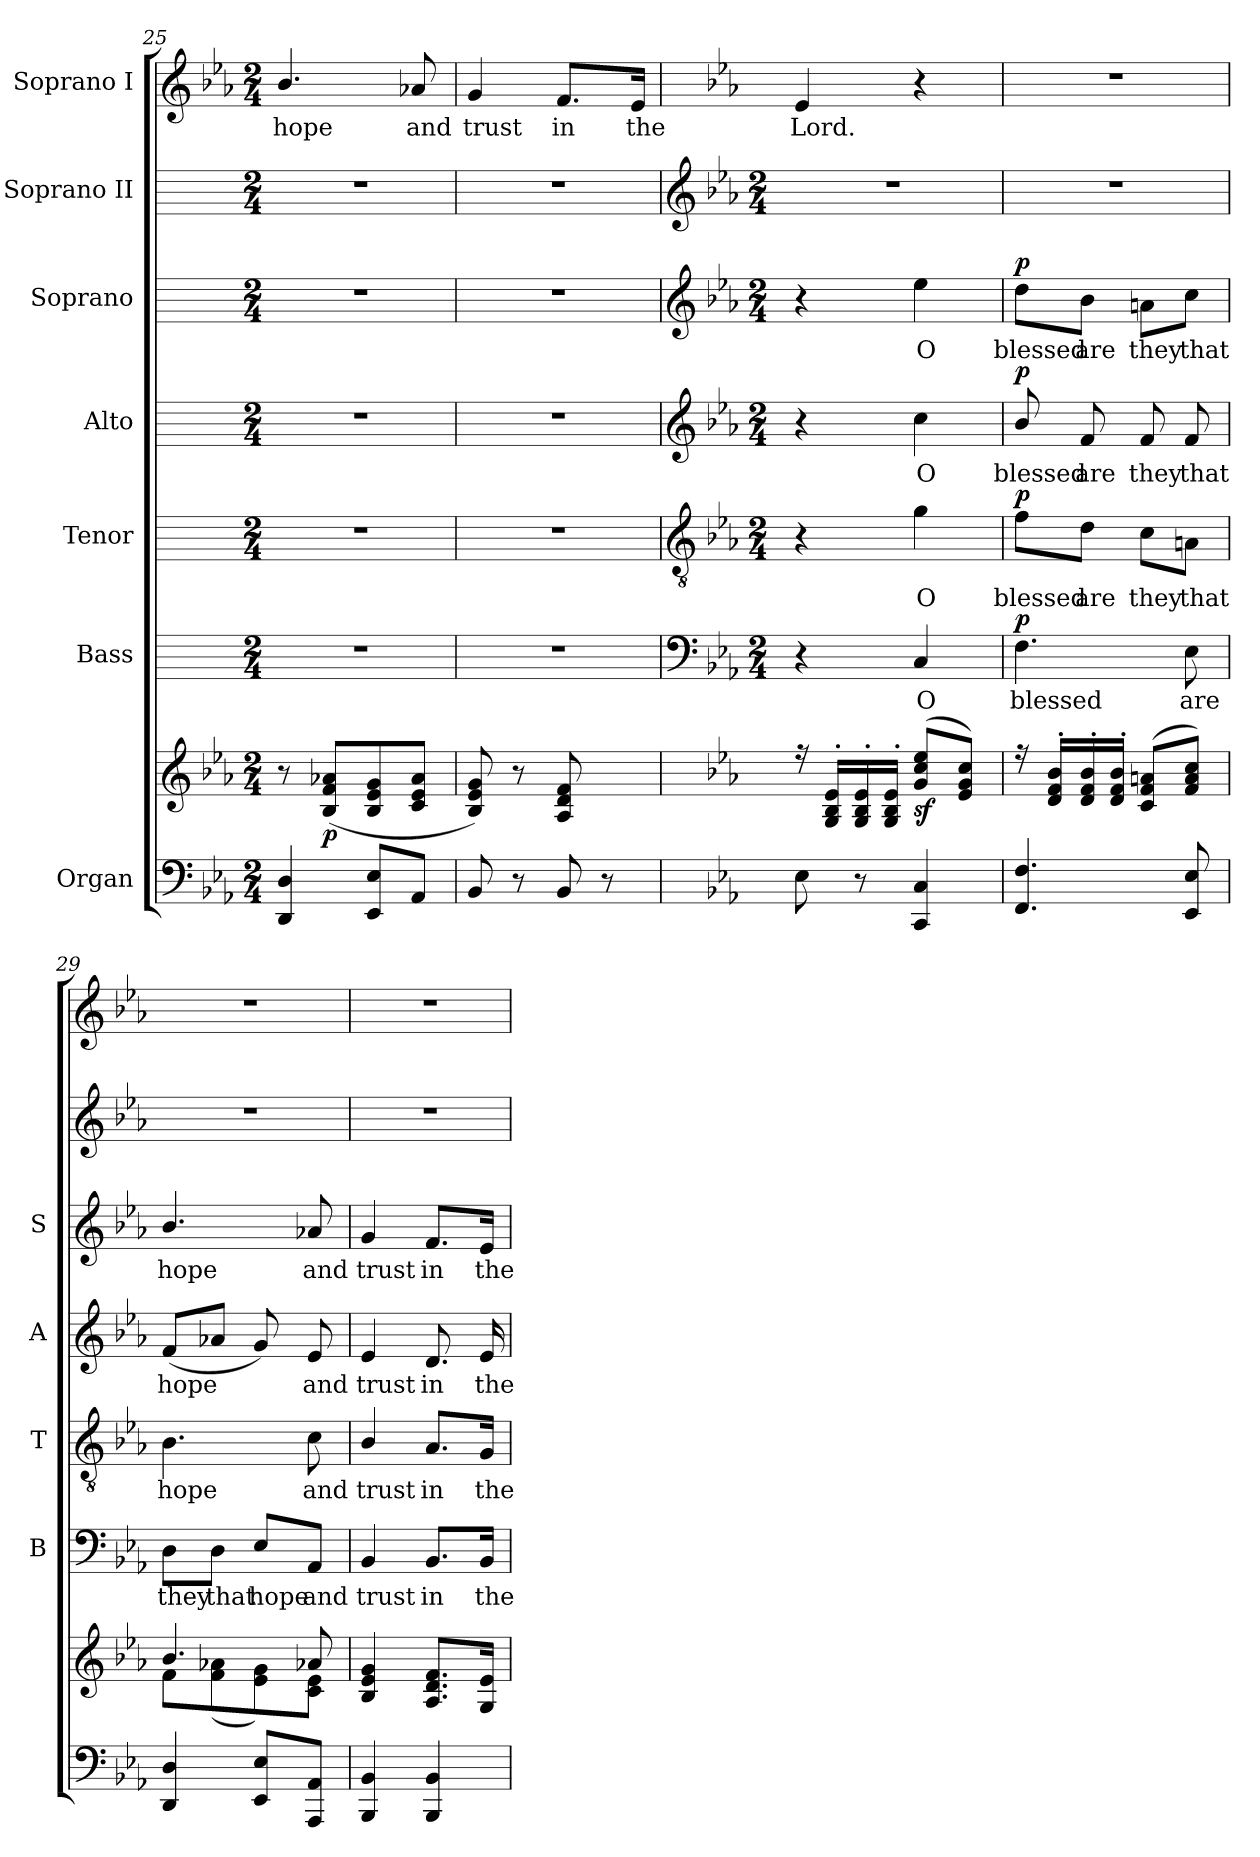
**kern	**kern	**dynam	**kern	**text	**dynam	**kern	**text	**dynam	**kern	**text	**dynam	**kern	**text	**dynam	**kern	**kern	**text
*part7	*part7	*part7	*part6	*part6	*part6	*part5	*part5	*part5	*part4	*part4	*part4	*part3	*part3	*part3	*part2	*part1	*part1
*staff8	*staff7	*staff7/8	*staff6	*staff6	*staff6	*staff5	*staff5	*staff5	*staff4	*staff4	*staff4	*staff3	*staff3	*staff3	*staff2	*staff1	*staff1
*I"Organ	*	*	*I"Bass	*	*	*I"Tenor	*	*	*I"Alto	*	*	*I"Soprano	*	*	*I"Soprano II	*I"Soprano I	*
*	*	*	*I'B	*	*	*I'T	*	*	*I'A	*	*	*I'S	*	*	*	*	*
*clefF4	*clefG2	*	*	*	*	*	*	*	*	*	*	*	*	*	*	*clefG2	*
*k[b-e-a-]	*k[b-e-a-]	*	*	*	*	*	*	*	*	*	*	*	*	*	*	*k[b-e-a-]	*
*E-:	*E-:	*	*	*	*	*	*	*	*	*	*	*	*	*	*	*E-:	*
*M2/4	*M2/4	*	*M2/4	*	*	*M2/4	*	*	*M2/4	*	*	*M2/4	*	*	*M2/4	*M2/4	*
=25	=25	=25	=25	=25	=25	=25	=25	=25	=25	=25	=25	=25	=25	=25	=25	=25	=25
!	!	!	!	!	!	!	!	!	!	!	!	!	!	!	!	!	!LO:LY:b
4DD 4D	8r	.	2r	.	.	2r	.	.	2r	.	.	2r	.	.	2r	4.b-/	hope
!	!	!LO:DY:b	!	!	!	!	!	!	!	!	!	!	!	!	!	!	!
.	(<8B- 8f 8a-XL	p	.	.	.	.	.	.	.	.	.	.	.	.	.	.	.
8EE- 8E-L	8B- 8e- 8g	.	.	.	.	.	.	.	.	.	.	.	.	.	.	.	.
!	!	!	!	!	!	!	!	!	!	!	!	!	!	!	!	!	!LO:LY:b
8AA-J	8c 8e- 8a-J	.	.	.	.	.	.	.	.	.	.	.	.	.	.	8a-X	and
=26	=26	=26	=26	=26	=26	=26	=26	=26	=26	=26	=26	=26	=26	=26	=26	=26	=26
!	!	!	!	!	!	!	!	!	!	!	!	!	!	!	!	!	!LO:LY:b
8BB-	8B- 8e- 8g)	.	2r	.	.	2r	.	.	2r	.	.	2r	.	.	2r	4g	trust
8r	8r	.	.	.	.	.	.	.	.	.	.	.	.	.	.	.	.
!	!	!	!	!	!	!	!	!	!	!	!	!	!	!	!	!	!LO:LY:b
8BB-	8A- 8d 8f	.	.	.	.	.	.	.	.	.	.	.	.	.	.	8.f/L	in
8r	8ryy	.	.	.	.	.	.	.	.	.	.	.	.	.	.	.	.
!	!	!	!	!	!	!	!	!	!	!	!	!	!	!	!	!	!LO:LY:b
.	.	.	.	.	.	.	.	.	.	.	.	.	.	.	.	16e-/Jk	the
!!LO:LB:g=z
=27	=27	=27	=27	=27	=27	=27	=27	=27	=27	=27	=27	=27	=27	=27	=27	=27	=27
*	*	*	*clefF4	*	*	*clefGv2	*	*	*clefG2	*	*	*clefG2	*	*	*clefG2	*	*
*	*	*	*k[b-e-a-]	*	*	*k[b-e-a-]	*	*	*k[b-e-a-]	*	*	*k[b-e-a-]	*	*	*k[b-e-a-]	*	*
*	*	*	*E-:	*	*	*E-:	*	*	*E-:	*	*	*E-:	*	*	*E-:	*	*
*	*	*	*M2/4	*	*	*M2/4	*	*	*M2/4	*	*	*M2/4	*	*	*M2/4	*	*
*	*^	*	*	*	*	*	*	*	*	*	*	*	*	*	*	*	*
!	!	!LO:N:vis=1	!	!	!	!	!	!	!	!	!	!	!	!	!	!LO:N:vis=1	!	!LO:LY:b
8E-	16r	2ryy	.	4r	.	.	4r	.	.	4r	.	.	4r	.	.	2r	4e-	Lord.
.	16G' 16B-' 16e-'LL	.	.	.	.	.	.	.	.	.	.	.	.	.	.	.	.	.
8r	16G' 16B-' 16e-'	.	.	.	.	.	.	.	.	.	.	.	.	.	.	.	.	.
.	16G' 16B-' 16e-'JJ	.	.	.	.	.	.	.	.	.	.	.	.	.	.	.	.	.
!	!	!	!LO:DY:b	!	!LO:LY:b	!	!	!LO:LY:b	!	!	!LO:LY:b	!	!	!LO:LY:b	!	!	!	!
4CC 4C	(<8g 8cc 8ee-L	.	sf	4C	O	.	4g	O	.	4cc	O	.	4ee-	O	.	.	4r	.
.	8e- 8g 8ccJ)	.	.	.	.	.	.	.	.	.	.	.	.	.	.	.	.	.
=28	=28	=28	=28	=28	=28	=28	=28	=28	=28	=28	=28	=28	=28	=28	=28	=28	=28	=28
!	!	!LO:N:vis=1	!	!	!LO:LY:b	!LO:DY:b	!	!LO:LY:b	!LO:DY:b	!	!LO:LY:b	!LO:DY:b	!	!LO:LY:b	!LO:DY:b	!LO:N:vis=1	!LO:N:vis=1	!
4.FF 4.F	16r	2ryy	.	4.F	blessed	p	8f\L	blessed	p	8b-/	blessed	p	8dd\L	blessed	p	2r	2r	.
.	16d' 16f' 16b-'LL	.	.	.	.	.	.	.	.	.	.	.	.	.	.	.	.	.
!	!	!	!	!	!	!	!	!LO:LY:b	!	!	!LO:LY:b	!	!	!LO:LY:b	!	!	!	!
.	16d' 16f' 16b-'	.	.	.	.	.	8d\J	are	.	8f	are	.	8b-\J	are	.	.	.	.
.	16d' 16f' 16b-'JJ	.	.	.	.	.	.	.	.	.	.	.	.	.	.	.	.	.
!	!	!	!	!	!	!	!	!LO:LY:b	!	!	!LO:LY:b	!	!	!LO:LY:b	!	!	!	!
.	(<8c 8f 8anL	.	.	.	.	.	8c\L	they	.	8f	they	.	8an\L	they	.	.	.	.
!	!	!	!	!	!LO:LY:b	!	!	!LO:LY:b	!	!	!LO:LY:b	!	!	!LO:LY:b	!	!	!	!
8EE- 8E-	8f 8a 8ccJ)	.	.	8E-	are	.	8An\J	that	.	8f	that	.	8cc\J	that	.	.	.	.
=29	=29	=29	=29	=29	=29	=29	=29	=29	=29	=29	=29	=29	=29	=29	=29	=29	=29	=29
!	!	!	!	!	!LO:LY:b	!	!	!LO:LY:b	!	!	!LO:LY:b	!	!	!LO:LY:b	!	!LO:N:vis=1	!LO:N:vis=1	!
4DD 4D	4.b-/	8f\L	.	8D\L	they	.	4.B-	hope	.	(<8fL	hope	.	4.b-/	hope	.	2r	2r	.
!	!	!	!	!	!LO:LY:b	!	!	!	!	!	!	!	!	!	!	!	!	!
.	.	(<8f\ 8a-X\	.	8D\J	that	.	.	.	.	8a-XJ	.	.	.	.	.	.	.	.
!	!	!	!	!	!LO:LY:b	!	!	!	!	!	!	!	!	!	!	!	!	!
8EE- 8E-L	.	8e-\ 8g\)	.	8E-/L	hope	.	.	.	.	8g)	.	.	.	.	.	.	.	.
!	!	!	!	!	!LO:LY:b	!	!	!LO:LY:b	!	!	!LO:LY:b	!	!	!LO:LY:b	!	!	!	!
8AAA- 8AA-J	8a-X	8c\ 8e-\J	.	8AA-/J	and	.	8c	and	.	8e-	and	.	8a-X	and	.	.	.	.
=30	=30	=30	=30	=30	=30	=30	=30	=30	=30	=30	=30	=30	=30	=30	=30	=30	=30	=30
!	!	!	!	!	!LO:LY:b	!	!	!LO:LY:b	!	!	!LO:LY:b	!	!	!LO:LY:b	!	!LO:N:vis=1	!LO:N:vis=1	!
4BBB- 4BB-	4B- 4e- 4g	2ryy	.	4BB-	trust	.	4B-/	trust	.	4e-	trust	.	4g	trust	.	2r	2r	.
!	!	!	!	!	!LO:LY:b	!	!	!LO:LY:b	!	!	!LO:LY:b	!	!	!LO:LY:b	!	!	!	!
4BBB- 4BB-	8.A- 8.d 8.fL	.	.	8.BB-/L	in	.	8.A-/L	in	.	8.d	in	.	8.f/L	in	.	.	.	.
!	!	!	!	!	!LO:LY:b	!	!	!LO:LY:b	!	!	!LO:LY:b	!	!	!LO:LY:b	!	!	!	!
.	16G 16e-J	.	.	16BB-/Jk	the	.	16G/Jk	the	.	16e-	the	.	16e-/Jk	the	.	.	.	.
*	*v	*v	*	*	*	*	*	*	*	*	*	*	*	*	*	*	*	*
=	=	=	=	=	=	=	=	=	=	=	=	=	=	=	=	=	=
*-	*-	*-	*-	*-	*-	*-	*-	*-	*-	*-	*-	*-	*-	*-	*-	*-	*-
